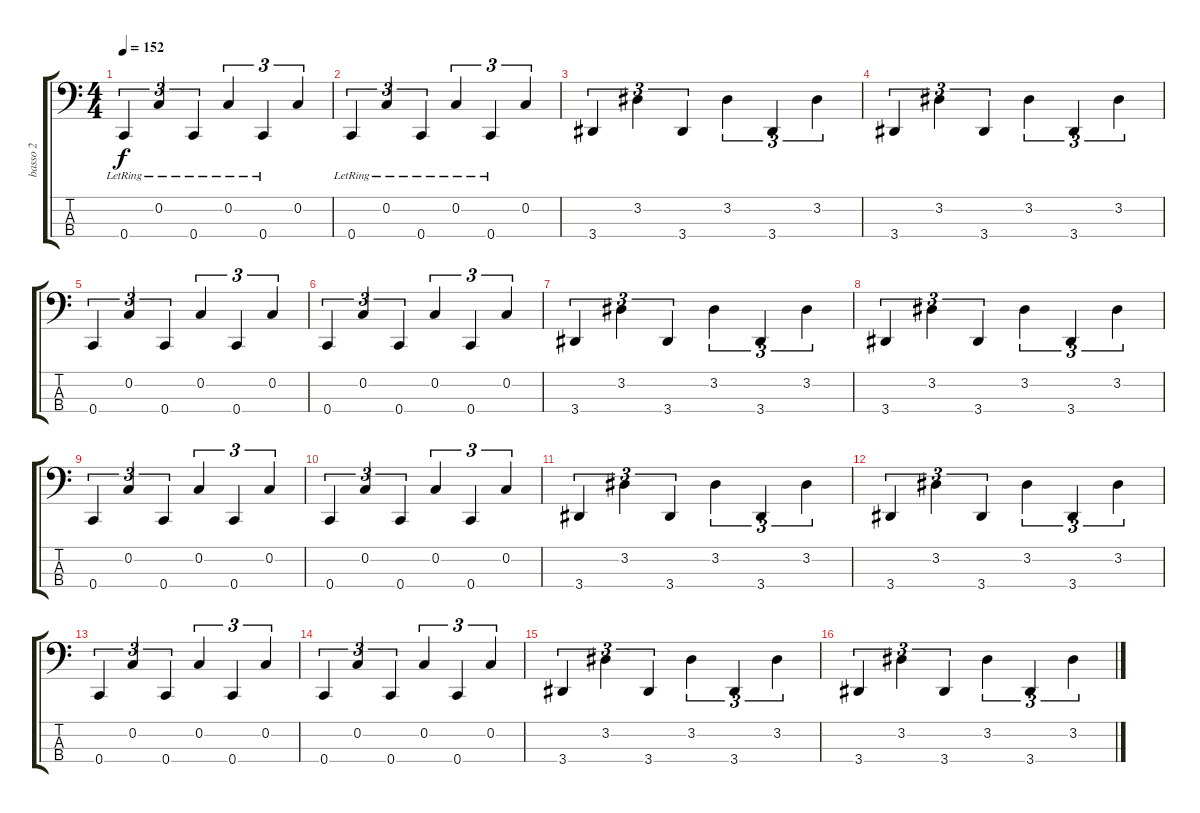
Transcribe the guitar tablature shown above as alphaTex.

\track ("basso 2" "basso 2") {instrument distortionguitar}
\staff {score tabs}
\tuning (F2 C2 G1 C1) {hide}
\ts (4 4)
\tempo 152
\clef f4
\ks c
0.4{lr}.4{tu (3 2) dy f} 0.2{lr}.4{tu (3 2)} 0.4{lr}.4{tu (3 2)} 0.2{lr}.4{tu (3 2)} 0.4{lr}.4{tu (3 2)} 0.2.4{tu (3 2)} |
0.4{lr}.4{tu (3 2)} 0.2{lr}.4{tu (3 2)} 0.4{lr}.4{tu (3 2)} 0.2{lr}.4{tu (3 2)} 0.4{lr}.4{tu (3 2)} 0.2.4{tu (3 2)} |
3.4.4{tu (3 2)} 3.2.4{tu (3 2)} 3.4.4{tu (3 2)} 3.2.4{tu (3 2)} 3.4.4{tu (3 2)} 3.2.4{tu (3 2)} |
3.4.4{tu (3 2)} 3.2.4{tu (3 2)} 3.4.4{tu (3 2)} 3.2.4{tu (3 2)} 3.4.4{tu (3 2)} 3.2.4{tu (3 2)} |
0.4.4{tu (3 2)} 0.2.4{tu (3 2)} 0.4.4{tu (3 2)} 0.2.4{tu (3 2)} 0.4.4{tu (3 2)} 0.2.4{tu (3 2)} |
0.4.4{tu (3 2)} 0.2.4{tu (3 2)} 0.4.4{tu (3 2)} 0.2.4{tu (3 2)} 0.4.4{tu (3 2)} 0.2.4{tu (3 2)} |
3.4.4{tu (3 2)} 3.2.4{tu (3 2)} 3.4.4{tu (3 2)} 3.2.4{tu (3 2)} 3.4.4{tu (3 2)} 3.2.4{tu (3 2)} |
3.4.4{tu (3 2)} 3.2.4{tu (3 2)} 3.4.4{tu (3 2)} 3.2.4{tu (3 2)} 3.4.4{tu (3 2)} 3.2.4{tu (3 2)} |
0.4.4{tu (3 2)} 0.2.4{tu (3 2)} 0.4.4{tu (3 2)} 0.2.4{tu (3 2)} 0.4.4{tu (3 2)} 0.2.4{tu (3 2)} |
0.4.4{tu (3 2)} 0.2.4{tu (3 2)} 0.4.4{tu (3 2)} 0.2.4{tu (3 2)} 0.4.4{tu (3 2)} 0.2.4{tu (3 2)} |
3.4.4{tu (3 2)} 3.2.4{tu (3 2)} 3.4.4{tu (3 2)} 3.2.4{tu (3 2)} 3.4.4{tu (3 2)} 3.2.4{tu (3 2)} |
3.4.4{tu (3 2)} 3.2.4{tu (3 2)} 3.4.4{tu (3 2)} 3.2.4{tu (3 2)} 3.4.4{tu (3 2)} 3.2.4{tu (3 2)} |
0.4.4{tu (3 2)} 0.2.4{tu (3 2)} 0.4.4{tu (3 2)} 0.2.4{tu (3 2)} 0.4.4{tu (3 2)} 0.2.4{tu (3 2)} |
0.4.4{tu (3 2)} 0.2.4{tu (3 2)} 0.4.4{tu (3 2)} 0.2.4{tu (3 2)} 0.4.4{tu (3 2)} 0.2.4{tu (3 2)} |
3.4.4{tu (3 2)} 3.2.4{tu (3 2)} 3.4.4{tu (3 2)} 3.2.4{tu (3 2)} 3.4.4{tu (3 2)} 3.2.4{tu (3 2)} |
3.4.4{tu (3 2)} 3.2.4{tu (3 2)} 3.4.4{tu (3 2)} 3.2.4{tu (3 2)} 3.4.4{tu (3 2)} 3.2.4{tu (3 2)}
